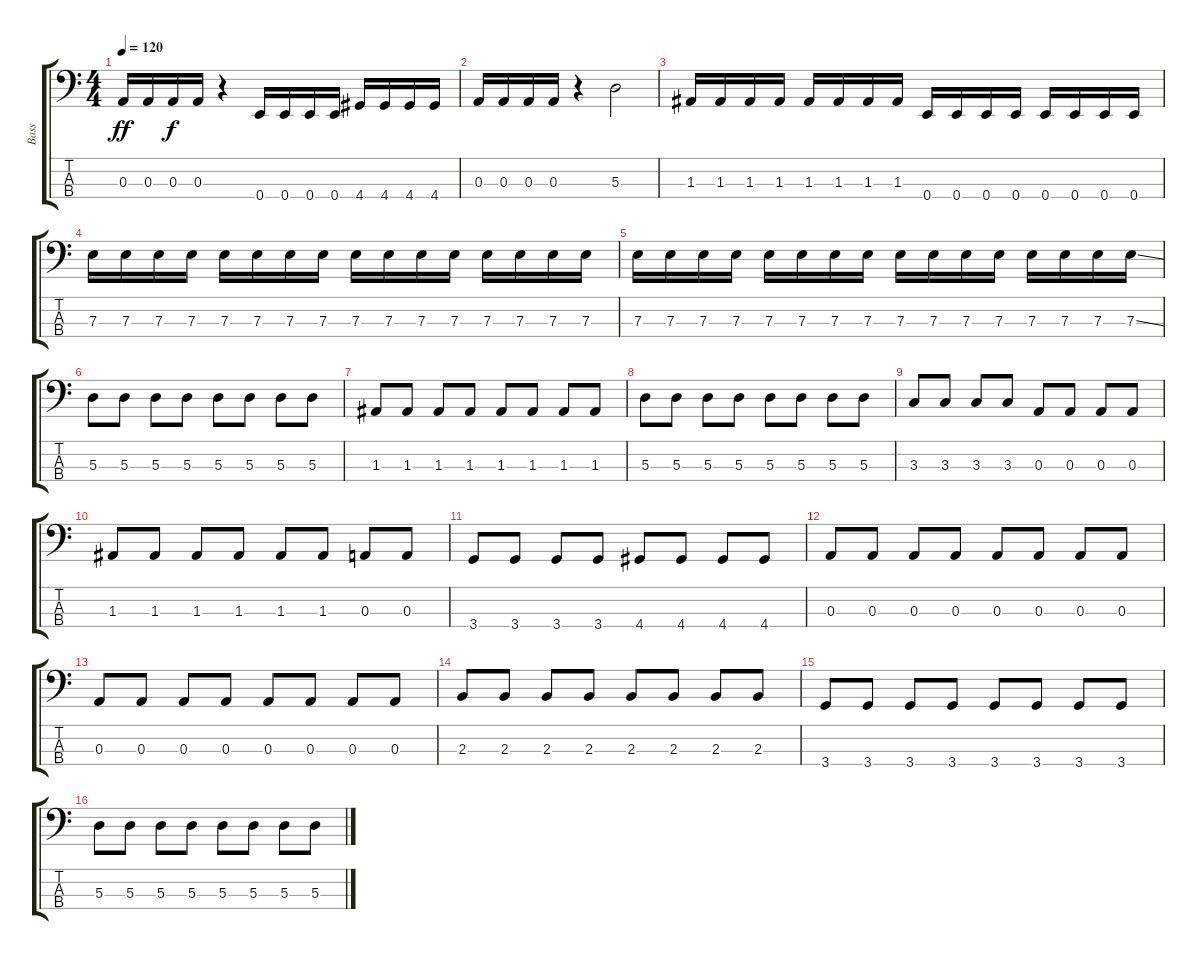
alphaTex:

\track ("Bass" "Bass") {instrument electricbassfinger}
\staff {score tabs}
\tuning (G2 D2 A1 E1) {hide}
\ts (4 4)
\tempo 120
\clef f4
\ks c
0.3.16{dy ff} 0.3.16 0.3.16{dy f} 0.3.16 r.4 0.4.16 0.4.16 0.4.16 0.4.16 4.4.16 4.4.16 4.4.16 4.4.16 |
0.3.16 0.3.16 0.3.16 0.3.16 r.4 5.3.2 |
1.3.16 1.3.16 1.3.16 1.3.16 1.3.16 1.3.16 1.3.16 1.3.16 0.4.16 0.4.16 0.4.16 0.4.16 0.4.16 0.4.16 0.4.16 0.4.16 |
7.3.16 7.3.16 7.3.16 7.3.16 7.3.16 7.3.16 7.3.16 7.3.16 7.3.16 7.3.16 7.3.16 7.3.16 7.3.16 7.3.16 7.3.16 7.3.16 |
7.3.16 7.3.16 7.3.16 7.3.16 7.3.16 7.3.16 7.3.16 7.3.16 7.3.16 7.3.16 7.3.16 7.3.16 7.3.16 7.3.16 7.3.16 7.3{ss}.16 |
5.3.8 5.3.8 5.3.8 5.3.8 5.3.8 5.3.8 5.3.8 5.3.8 |
1.3.8 1.3.8 1.3.8 1.3.8 1.3.8 1.3.8 1.3.8 1.3.8 |
5.3.8 5.3.8 5.3.8 5.3.8 5.3.8 5.3.8 5.3.8 5.3.8 |
3.3.8 3.3.8 3.3.8 3.3.8 0.3.8 0.3.8 0.3.8 0.3.8 |
1.3.8 1.3.8 1.3.8 1.3.8 1.3.8 1.3.8 0.3.8 0.3.8 |
3.4.8 3.4.8 3.4.8 3.4.8 4.4.8 4.4.8 4.4.8 4.4.8 |
0.3.8 0.3.8 0.3.8 0.3.8 0.3.8 0.3.8 0.3.8 0.3.8 |
0.3.8 0.3.8 0.3.8 0.3.8 0.3.8 0.3.8 0.3.8 0.3.8 |
2.3.8 2.3.8 2.3.8 2.3.8 2.3.8 2.3.8 2.3.8 2.3.8 |
3.4.8 3.4.8 3.4.8 3.4.8 3.4.8 3.4.8 3.4.8 3.4.8 |
5.3.8 5.3.8 5.3.8 5.3.8 5.3.8 5.3.8 5.3.8 5.3.8
